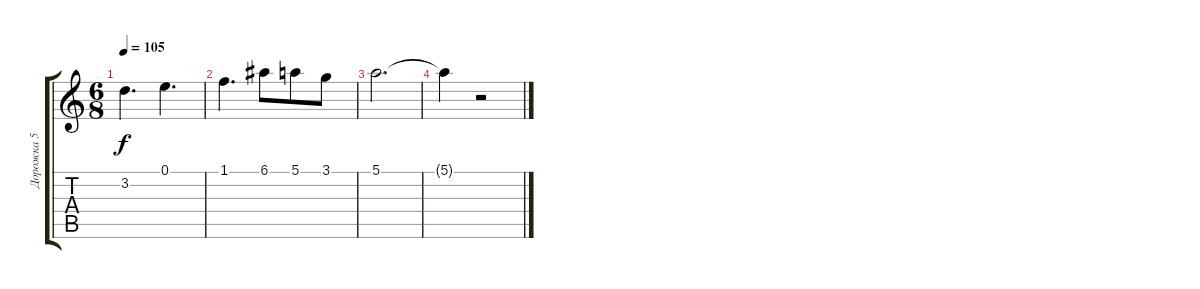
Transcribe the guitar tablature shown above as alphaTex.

\track ("Дорожка 5" "Дорожка 5") {instrument distortionguitar}
\staff {score tabs}
\tuning (E4 B3 G3 D3 A2 E2) {hide}
\ts (6 8)
\tempo 105
\clef g2
\ks c
3.2.4{d dy f} 0.1.4{d} |
1.1.4{d} 6.1.8 5.1.8 3.1.8 |
5.1.2{d} |
5.1{t}.4 r.2
